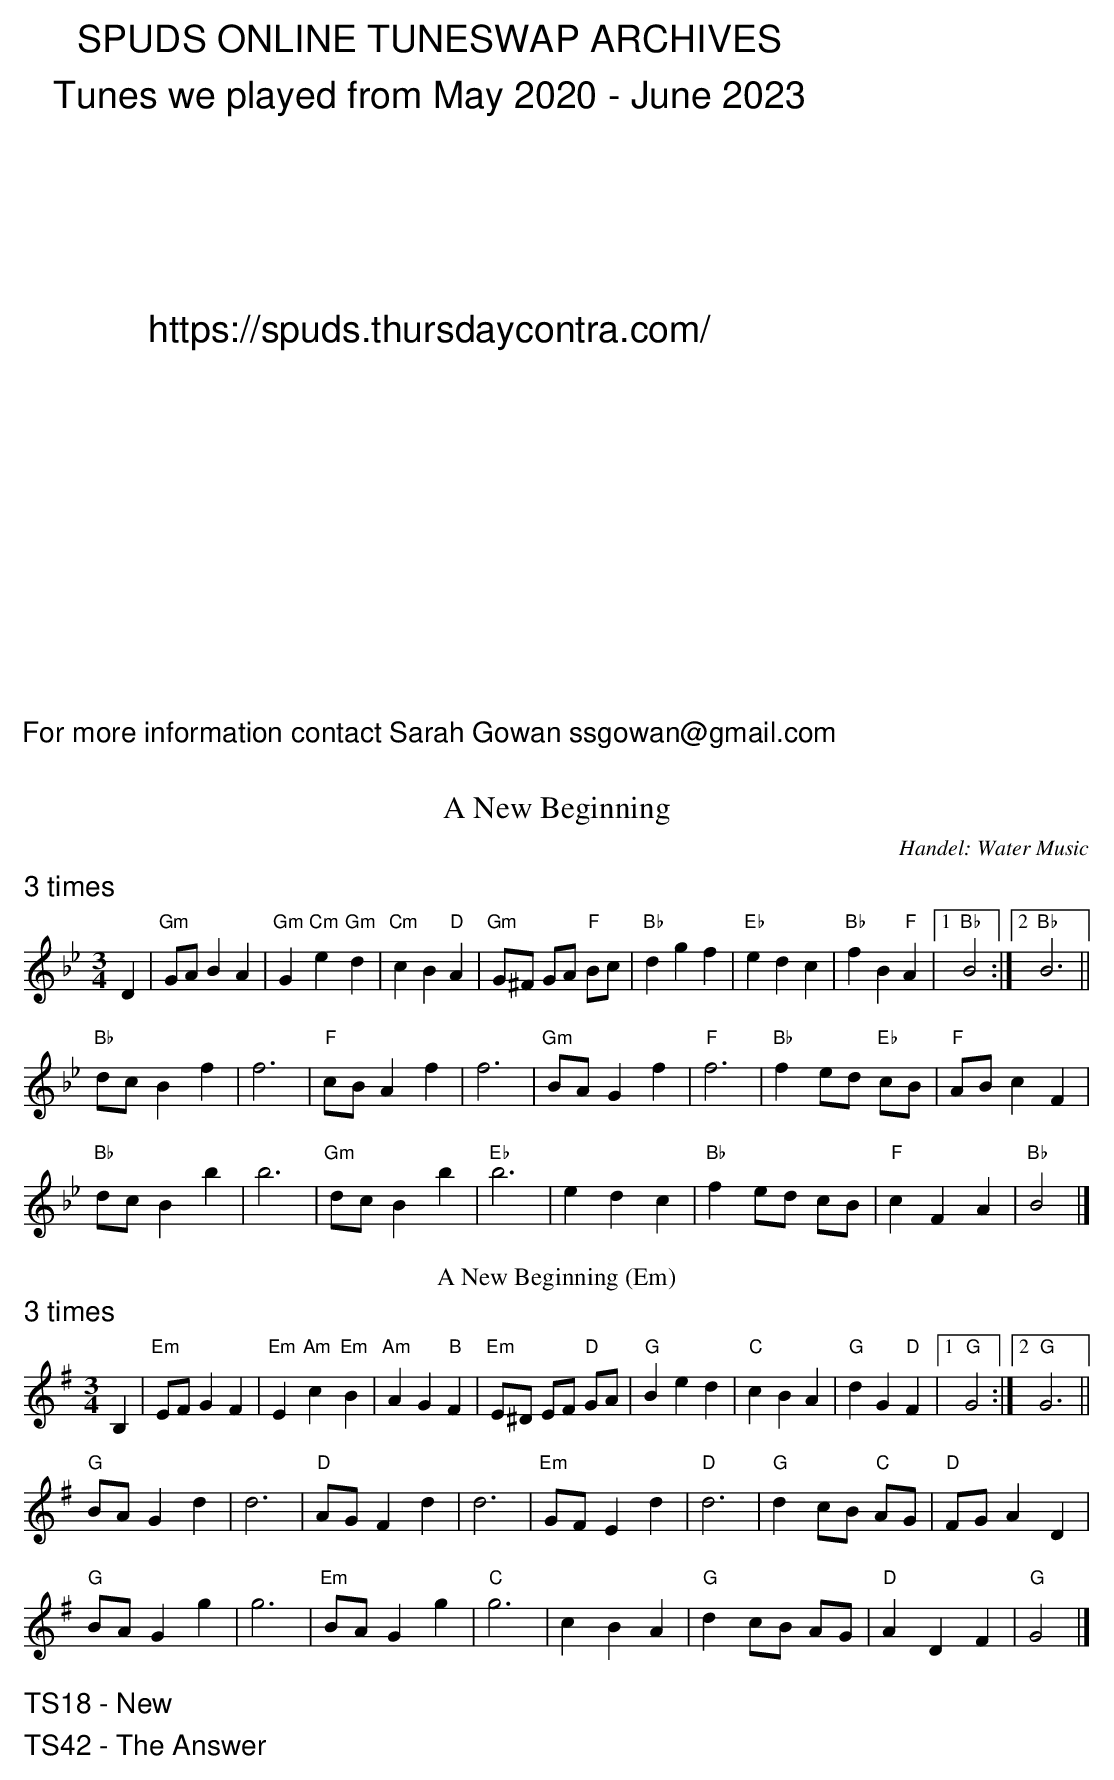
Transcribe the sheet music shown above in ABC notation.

X:1
T:New Beginning, A
C:Handel: Water Music
M:3/4
L:1/8
K:Gm
%%text 3 times
D2|"Gm"GA B2 A2|"Gm"G2 "Cm"e2 "Gm"d2|"Cm"c2 B2 "D"A2|"Gm"G^F GA "F"Bc|\
"Bb"d2 g2 f2|"Eb"e2 d2 c2|"Bb"f2 B2 "F"A2|1"Bb"B4:|2"Bb"B6||
"Bb"dc B2 f2|f6|"F"cB A2 f2|f6|\
"Gm"BA G2 f2|"F"f6|"Bb"f2 ed "Eb"cB|"F"AB c2 F2|
"Bb"dc B2 b2|b6|"Gm"dc B2 b2|"Eb"b6|\
e2d2c2|"Bb"f2 ed cB|"F"c2F2A2|"Bb"B4|]
T:A New Beginning (Em)
C:Handel: Water Music
M:3/4
L:1/8
K:Em
%%text 3 times
B,2| "Em"EF G2 F2 | "Em"E2 "Am"c2 "Em"B2 | "Am"A2 G2 "B"F2 | "Em"E^D EF "D"GA |\
"G"B2 e2 d2 | "C"c2 B2 A2 | "G"d2 G2 "D"F2 |1 "G"G4 :|2"G"G6||
"G"BA G2 d2 | d6 | "D"AG F2 d2 | d6 | \
"Em"GF E2 d2 | "D"d6 | "G"d2 cB "C"AG | "D"FG A2 D2 |
"G"BA G2 g2 | g6 | "Em"BA G2 g2 | "C"g6 |\
c2 B2 A2 | "G"d2 cB AG | "D"A2 D2 F2 | "G"G4 |]
